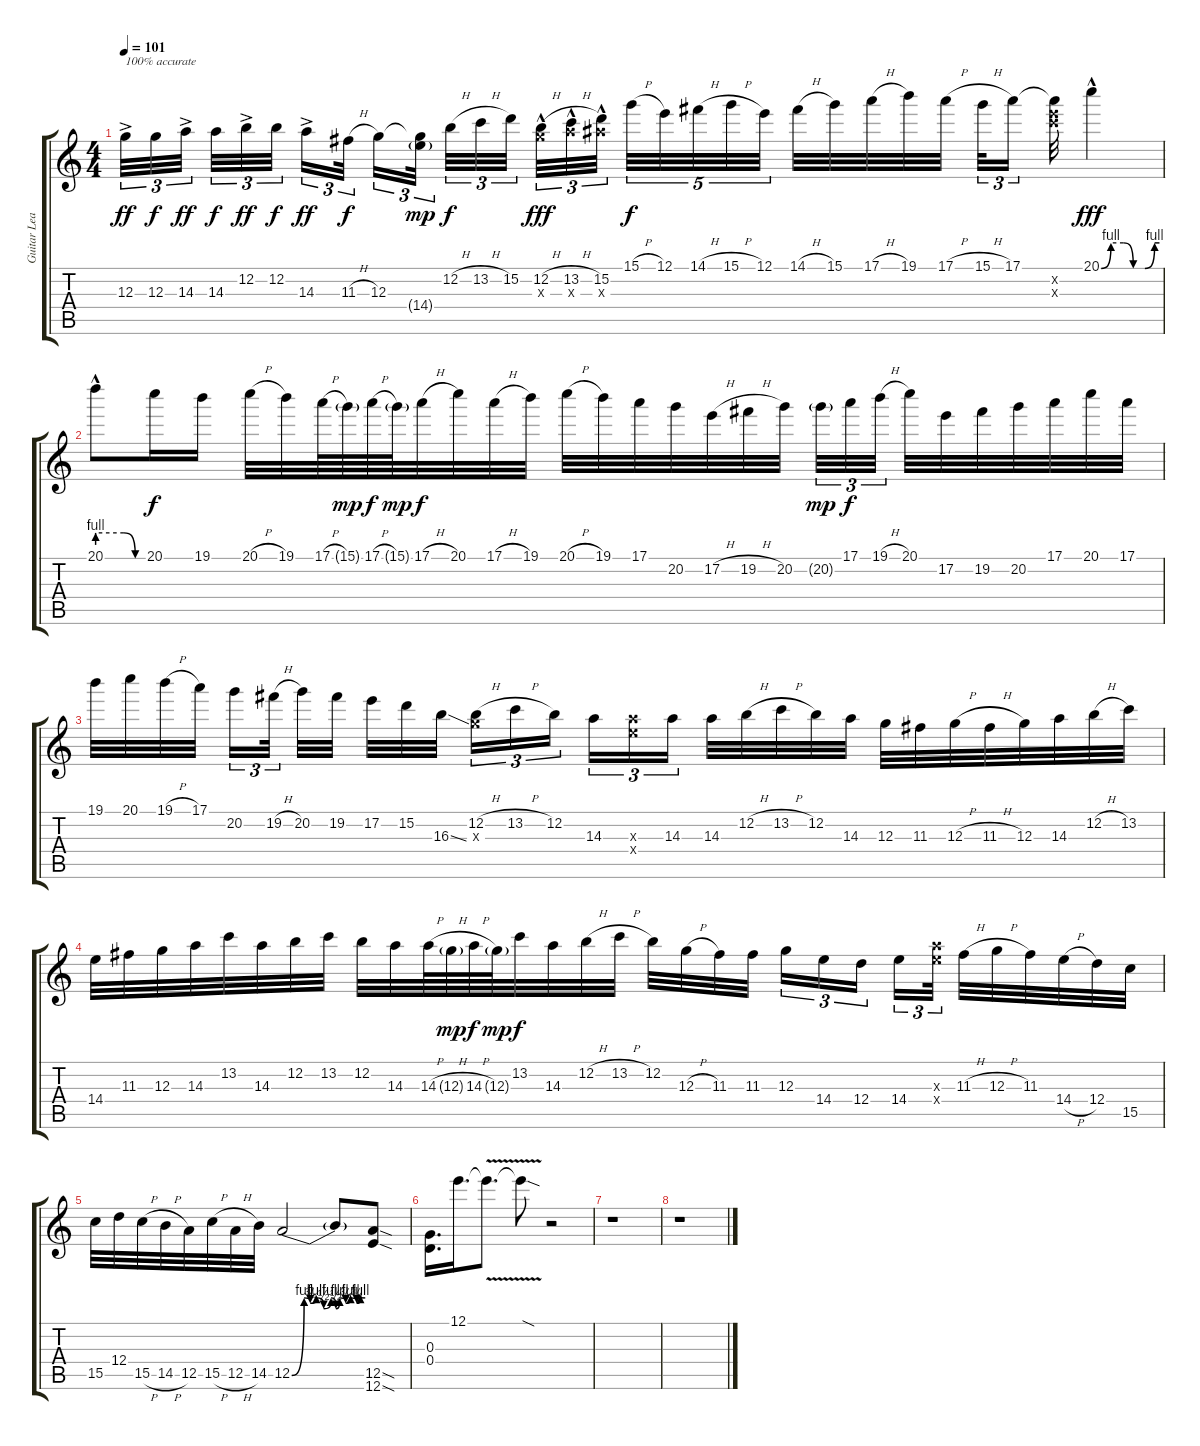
\track ("Guitar Lead" "Guitar Lea") {instrument overdrivenguitar}
\staff {score tabs}
\tuning (E4 B3 G3 D3 A2 E2) {hide}
\ts (4 4)
\tempo 101
\clef g2
\ks c
12.3{ac}.32{tu (3 2) txt "100% accurate" dy ff} 12.3.32{tu (3 2) dy f} 14.3{ac}.32{tu (3 2) dy ff beam splitsecondary} 14.3.32{tu (3 2) dy f} 12.2{ac}.32{tu (3 2) dy ff} 12.2.32{tu (3 2) dy f beam splitsecondary} 14.3{ac}.16{tu (3 2) dy ff} 11.3{h}.32{tu (3 2) dy f beam splitsecondary} 12.3.16{tu (3 2)} (12.3{t} 14.4{g}).32{tu (3 2) dy mp} 12.2{h}.32{tu (3 2) dy f} 13.2{h}.32{tu (3 2)} 15.2.32{tu (3 2) beam splitsecondary} (12.2{h} 12.3{hac x}).32{tu (3 2) dy fff} (13.2{h} 14.3{hac x}).32{tu (3 2)} (15.2 15.3{hac x}).32{tu (3 2) beam splitsecondary} 15.1{h}.32{tu (5 4) dy f} 12.1.32{tu (5 4)} 14.1{h}.32{tu (5 4)} 15.1{h}.32{tu (5 4)} 12.1.32{tu (5 4)} 14.1{h}.32 15.1.32 17.1{h}.32 19.1.32 17.1{h}.32{beam splitsecondary} 15.1{h}.32{tu (3 2)} 17.1.16{tu (3 2) beam splitsecondary} (17.1{t} 17.2{x} 17.3{x}).32 20.1{be (custom 0 0 10 4 23 4 33 0 45 0 55 4 60 4) hac}.4{dy fff} |
20.1{be (custom 0 4 35 4 50 0 60 0) hac}.8 20.1.16{dy f} 19.1.16 20.1{h}.32 19.1.32 17.1{h}.64 15.1{g}.64{dy mp} 17.1{h}.64{dy f} 15.1{g}.64{dy mp} 17.1{h}.32{dy f} 20.1.32 17.1{h}.32 19.1.32 20.1{h}.32 19.1.32 17.1.32 20.2.32 17.2{h}.32 19.2{h}.32 20.2.32{beam splitsecondary} 20.2{g}.32{tu (3 2) dy mp} 17.1.32{tu (3 2) dy f} 19.1{h}.32{tu (3 2) beam splitsecondary} 20.1.32 17.2.32 19.2.32 20.2.32 17.1.32 20.1.32 17.1.32 |
19.1.32 20.1.32 19.1{h}.32 17.1.32{beam splitsecondary} 20.2.16{tu (3 2)} 19.2{h}.32{tu (3 2) beam splitsecondary} 20.2.32 19.2.32 17.2.32 15.2.32 16.3{ss}.32{beam splitsecondary} (12.2{h} 12.3{x}).16{tu (3 2)} 13.2{h}.16{tu (3 2)} 12.2.16{tu (3 2) beam splitsecondary} 14.3.16{tu (3 2)} (14.3{x} 14.4{x}).16{tu (3 2)} 14.3.16{tu (3 2) beam splitsecondary} 14.3.32 12.2{h}.32 13.2{h}.32 12.2.32 14.3.32 12.3.32 11.3.32 12.3{h}.32 11.3{h}.32 12.3.32 14.3.32 12.2{h}.32 13.2.32 |
14.4.32 11.3.32 12.3.32 14.3.32 13.2.32 14.3.32 12.2.32 13.2.32 12.2.32 14.3.32 14.3{h}.64 12.3{h g}.64{dy mp} 14.3{h}.64{dy f} 12.3{g}.64{dy mp} 13.2.32{dy f} 14.3.32 12.2{h}.32 13.2{h}.32 12.2.32 12.3{h}.32 11.3.32 11.3.32{beam splitsecondary} 12.3.16{tu (3 2)} 14.4.16{tu (3 2)} 12.4.16{tu (3 2)} 14.4.16{tu (3 2)} (14.3{x} 14.4{x}).32{tu (3 2) beam splitsecondary} 11.3{h}.32 12.3{h}.32 11.3.32 14.4{h}.32 12.4.32 15.5.32 |
15.5.32 12.4.32 15.5{h}.32 14.5{h}.32 12.5.32 15.5{h}.32 12.5{h}.32 14.5.32 12.5{be (custom 0 0 10 4 15 3 20 4 26 2 32 4 36 2 39 4 44 3 48 4 53 3 56 4 60 4)}.2 12.5{t}.8 (12.5{sod} 12.6{sod}).8 |
(0.3 0.4).16{d} 12.1.16{d} 12.1{v t}.8{d} 12.1{sod t}.8 r.2 |
r.1 |
r.1
